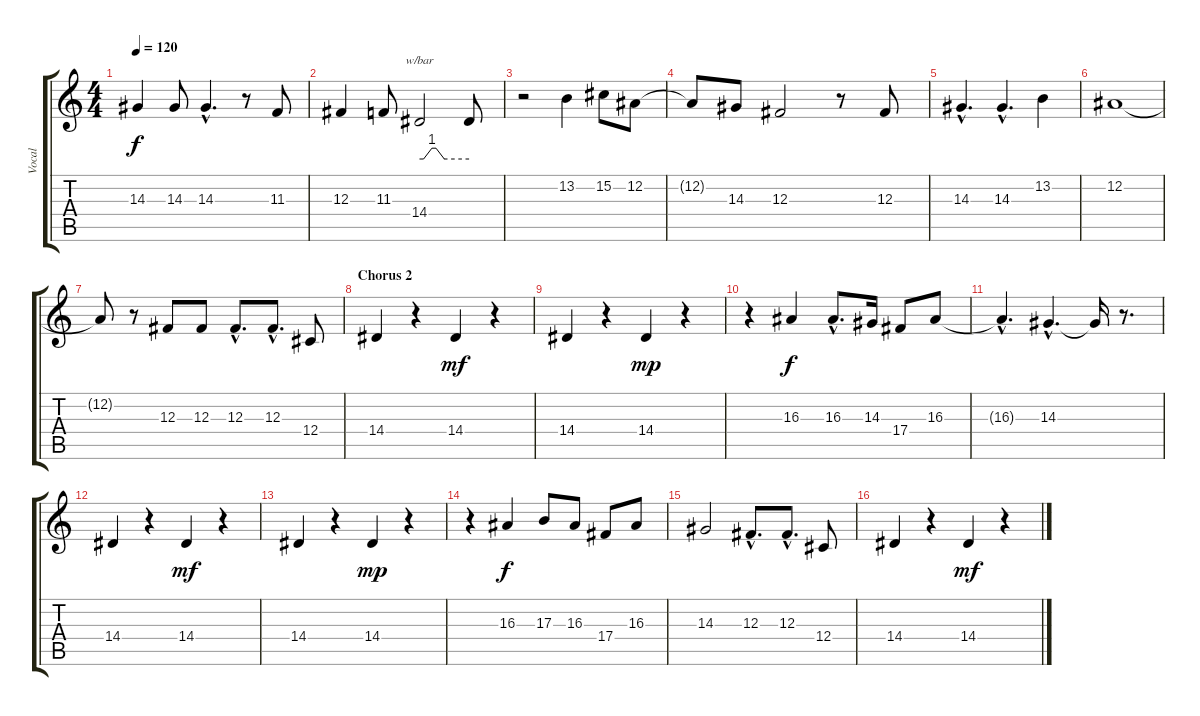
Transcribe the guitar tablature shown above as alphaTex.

\track ("Vocal" "Vocal") {instrument viola}
\staff {score tabs}
\tuning (Eb4 Bb3 Gb3 Db3 Ab2 Eb2) {hide}
\ts (4 4)
\tempo 120
\clef g2
\ks c
14.3.4{dy f} 14.3.8 14.3{hac}.4{d} r.8 11.3.8 |
12.3.4 11.3.8 14.4.2{tbe (custom default 0 0 5 0 15 4 20 4 30 0 60 0)} 14.4{t}.8 |
r.2 13.2.4 15.2.8 12.2.8 |
12.2{t}.8 14.3.8 12.3.2 r.8 12.3.8 |
14.3{hac}.4{d} 14.3{hac}.4{d} 13.2.4 |
12.2.1 |
12.2{t}.8 r.8 12.3.8 12.3.8 12.3{hac}.8{d} 12.3{hac}.8{d} 12.4.8 |
\section ("" "Chorus 2")
14.4.4 r.4 14.4.4{dy mf balance 2} r.4 |
14.4.4{balance 14} r.4 14.4.4{dy mp balance 2} r.4 |
r.4 16.3.4{dy f balance 8} 16.3{hac}.8{d} 14.3.16 17.4.8 16.3.8 |
16.3{hac t}.4{d} 14.3{hac}.4{d} 14.3{t}.16 r.8{d} |
14.4.4 r.4 14.4.4{dy mf balance 2} r.4 |
14.4.4{balance 14} r.4 14.4.4{dy mp balance 2} r.4 |
r.4 16.3.4{dy f balance 8} 17.3.8 16.3.8 17.4.8 16.3.8 |
14.3.2 12.3{hac}.8{d} 12.3{hac}.8{d} 12.4.8 |
14.4.4 r.4 14.4.4{dy mf balance 2} r.4
